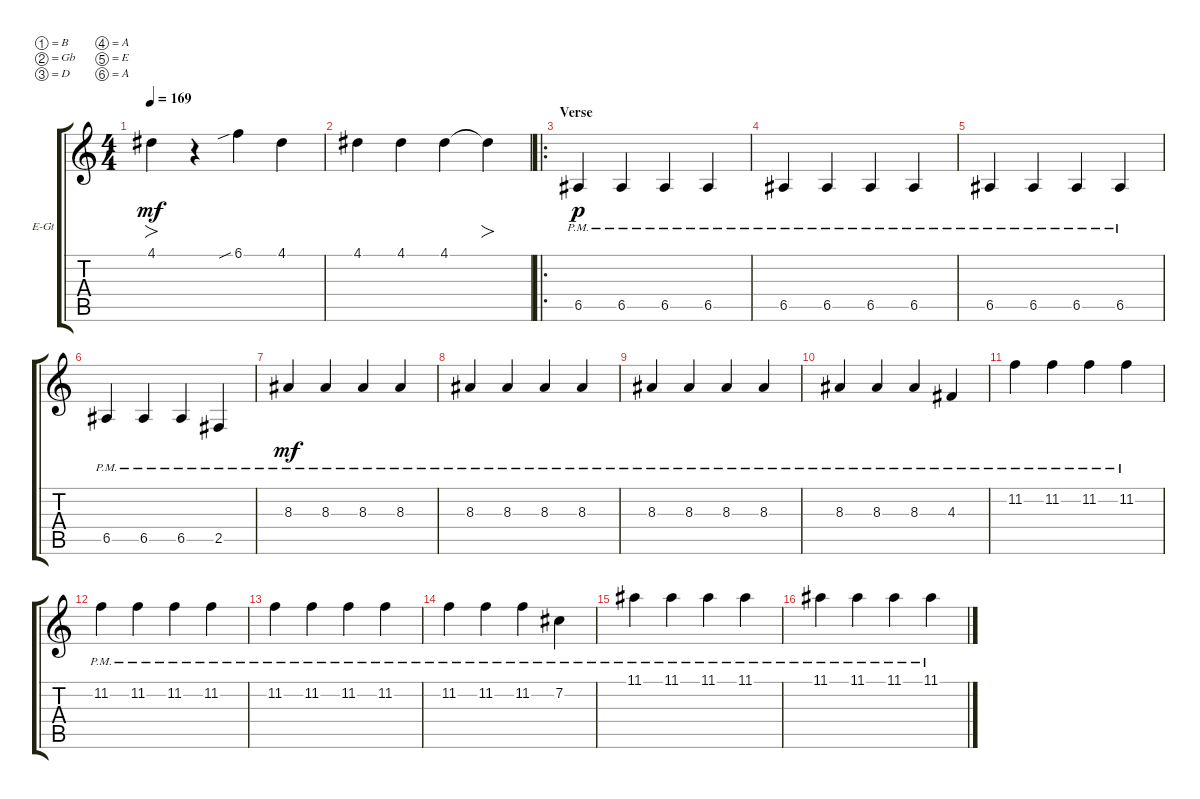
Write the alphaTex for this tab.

\bracketExtendMode groupsimilarinstruments
\firstSystemTrackNameOrientation horizontal
\otherSystemsTrackNameOrientation horizontal
\track ("Rhythm Guitar" "E-Gt") {instrument distortionguitar}
\staff {score tabs}
\tuning (B3 Gb3 D3 A2 E2 A1)
\ts (4 4)
\tempo 169
\clef g2
\ks c
4.1{t}.4{fo dy mf} r.4 6.1{sib}.4 4.1.4 |
4.1.4 4.1.4 4.1.4 4.1{t}.4{fo} |
\ro
\section ("" "Verse")
6.5{pm}.4{dy p} 6.5{pm}.4 6.5{pm}.4 6.5{pm}.4 |
6.5{pm}.4 6.5{pm}.4 6.5{pm}.4 6.5{pm}.4 |
6.5{pm}.4 6.5{pm}.4 6.5{pm}.4 6.5{pm}.4 |
6.5{pm}.4 6.5{pm}.4 6.5{pm}.4 2.5{pm}.4 |
8.3{pm}.4{dy mf} 8.3{pm}.4 8.3{pm}.4 8.3{pm}.4 |
8.3{pm}.4 8.3{pm}.4 8.3{pm}.4 8.3{pm}.4 |
8.3{pm}.4 8.3{pm}.4 8.3{pm}.4 8.3{pm}.4 |
8.3{pm}.4 8.3{pm}.4 8.3{pm}.4 4.3{pm}.4 |
11.2{pm}.4 11.2{pm}.4 11.2{pm}.4 11.2{pm}.4 |
11.2{pm}.4 11.2{pm}.4 11.2{pm}.4 11.2{pm}.4 |
11.2{pm}.4 11.2{pm}.4 11.2{pm}.4 11.2{pm}.4 |
11.2{pm}.4 11.2{pm}.4 11.2{pm}.4 7.2{pm}.4 |
11.1{pm}.4 11.1{pm}.4 11.1{pm}.4 11.1{pm}.4 |
11.1{pm}.4 11.1{pm}.4 11.1{pm}.4 11.1{pm}.4
